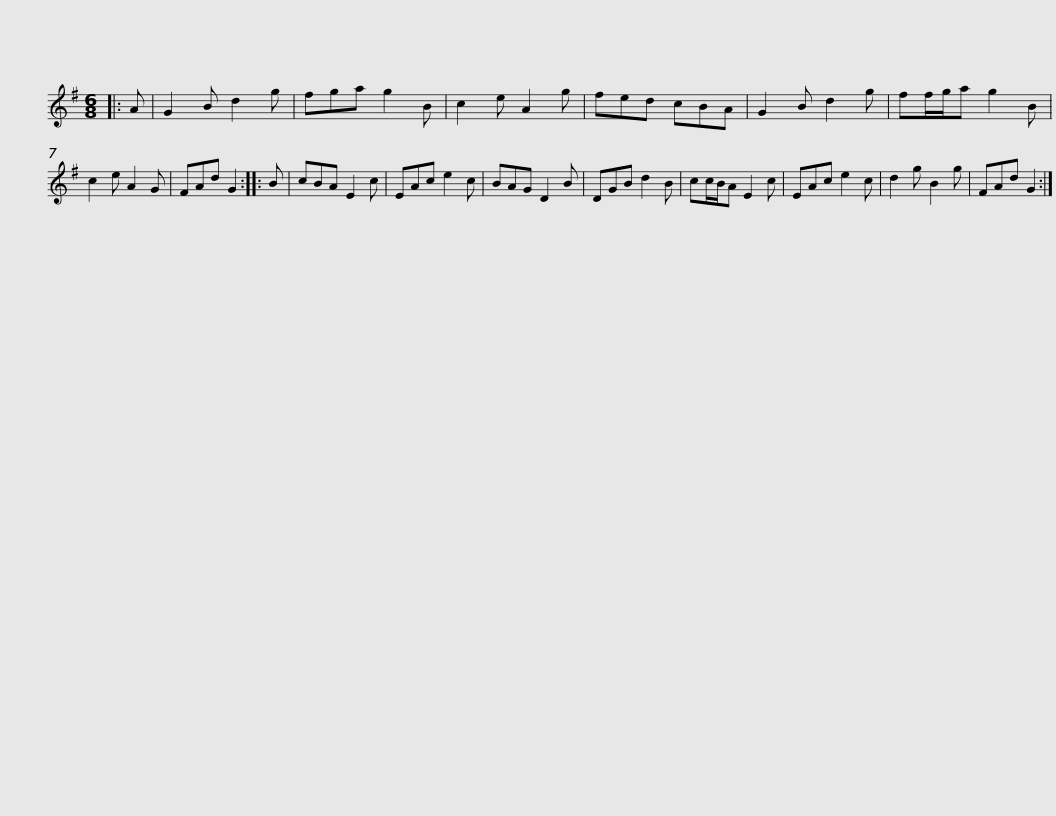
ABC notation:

X:1
L:1/8
M:6/8
I:linebreak $
K:G
V:1 treble
V:1
|: A | G2 B d2 g | fga g2 B | c2 e A2 g | fed cBA | %5
 G2 B d2 g | ff/g/a g2 B | c2 e A2 G | FAd G2 ::$ B | %10
 cBA E2 c | EAc e2 c | BAG D2 B | DGB d2 B | cc/B/A E2 c | %15
 EAc e2 c | d2 g B2 g | FAd G2 :| %18
